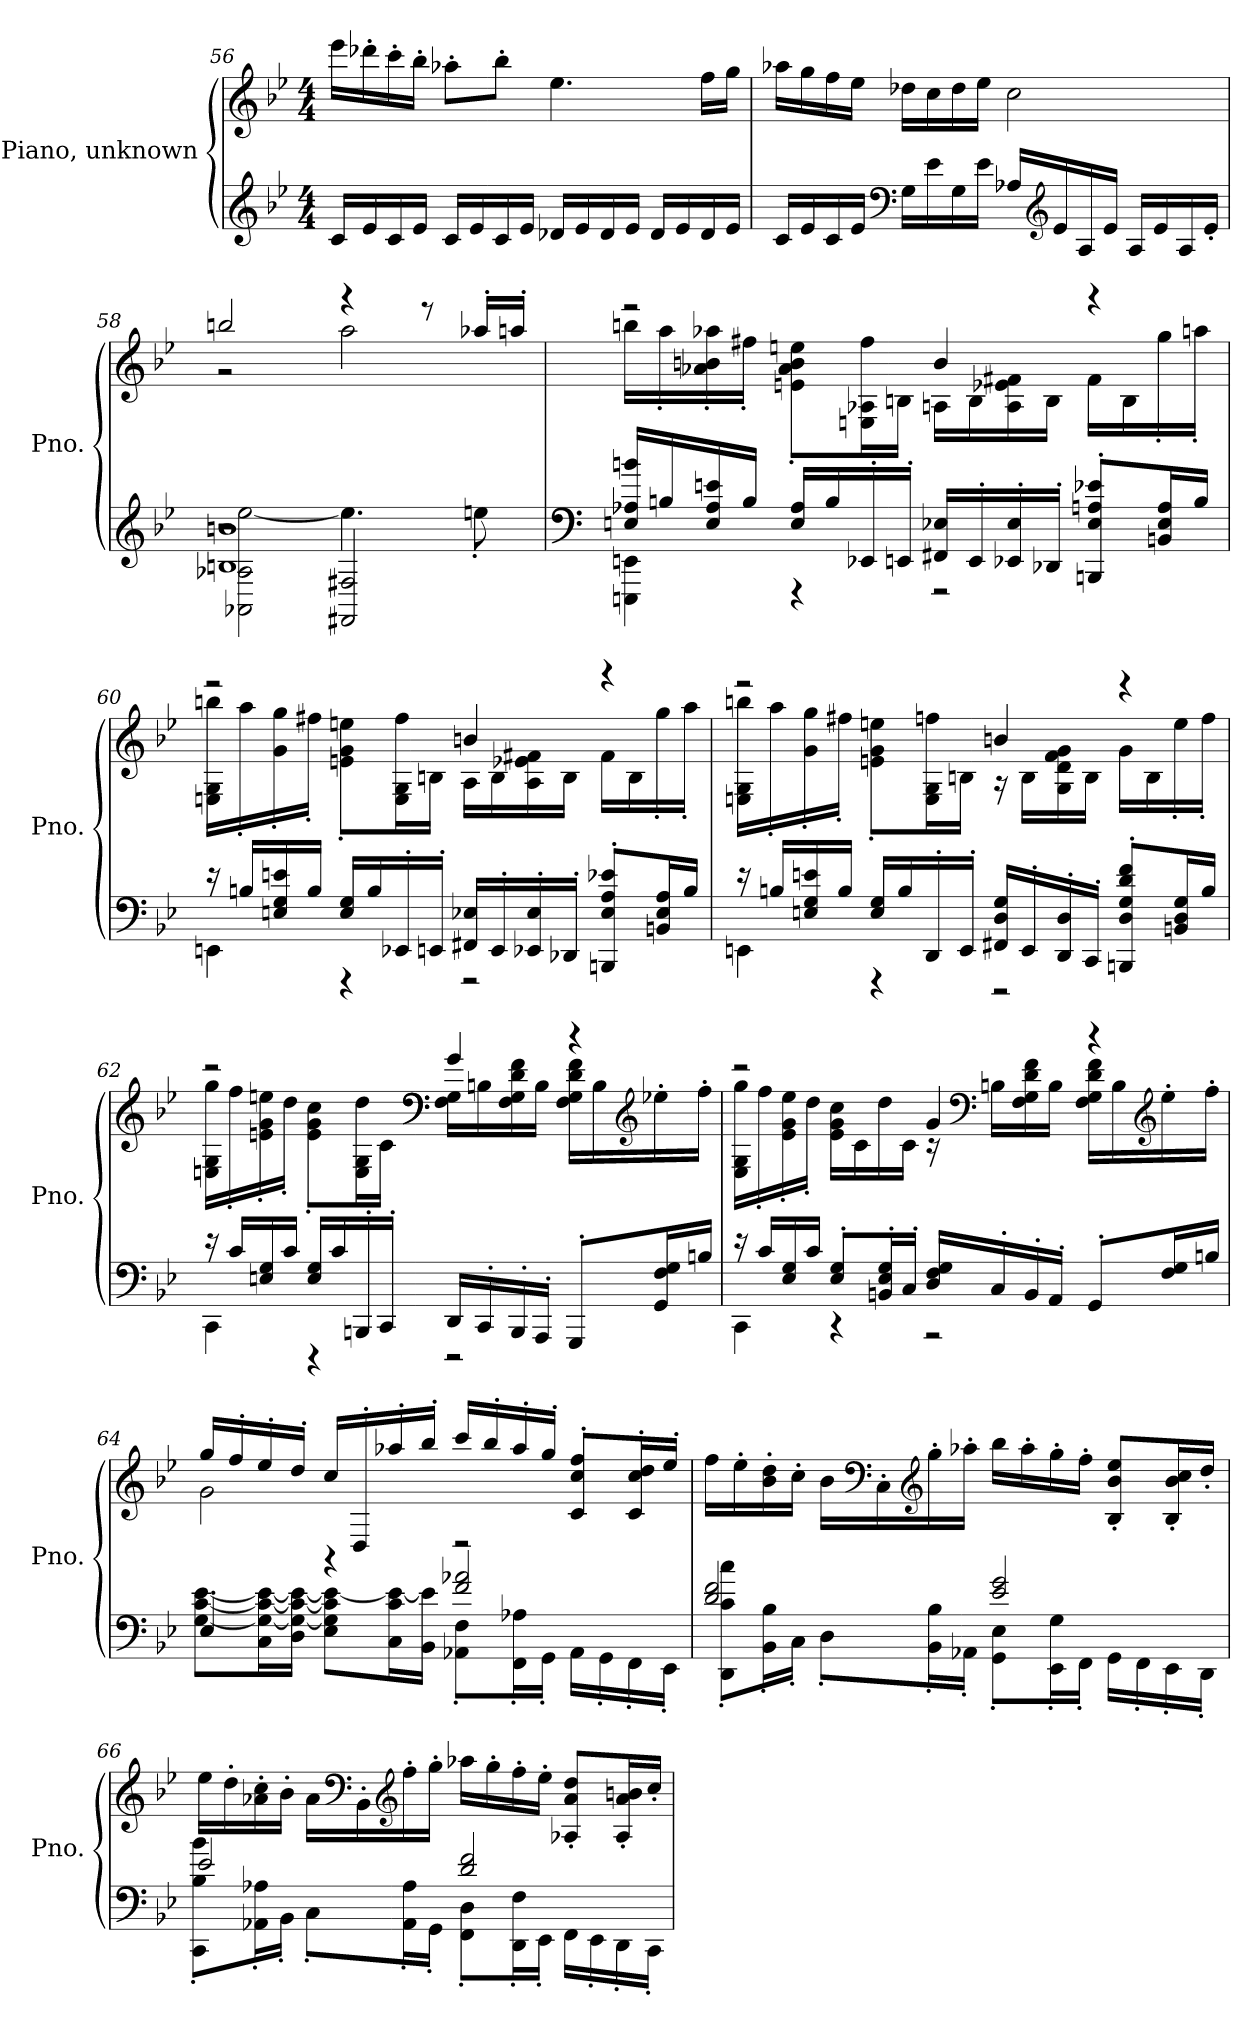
**kern	**kern
*part1	*part1
*staff2	*staff1
*I"Piano, unknown	*
*I'Pno.	*
!!LO:LB:g=z
*clefG2	*clefG2
*k[b-e-]	*k[b-e-]
*M4/4	*M4/4
=56	=56
16c/LL	16eee-\LL
16e-/	16ddd-X'\
16c/	16ccc'\
16e-/JJ	16bb-'\JJ
16c/LL	8aa-X'\L
16e-/	.
16c/	8bb-'\J
16e-/JJ	.
16d-X/LL	4.ee-\
16e-/	.
16d-/	.
16e-/JJ	.
16d-/LL	.
16e-/	.
16d-/	16ff\LL
16e-/JJ	16gg\JJ
=57	=57
16c/LL	16aa-X\LL
16e-/	16gg\
16c/	16ff\
16e-/JJ	16ee-\JJ
*clefF4	*
16G\LL	16dd-X\LL
16e-\	16cc\
16G\	16dd-\
16e-\JJ	16ee-\JJ
16A-X/LL	2cc\
*clefG2	*
16e-/	.
16A-/	.
16e-/JJ	.
16A-/LL	.
16e-/	.
16A-/	.
16e-'/JJ	.
!!LO:LB:g=z
=58	=58
*^	*^
*	*^	*	*
1Bn 1bn	2AA-X\ 2A-X\ [2ee-\	2r	2bbn/	2r
.	4.ee-\]	2FF#X/ 2F#X/	4r	2aa\
.	.	.	8r	.
.	8een'\	.	16aa-X'/LL	.
.	.	.	16aan'/JJ	.
*v	*v	*v	*	*
=59	=59	=59
*clefF4	*	*
*^	*	*
16En/ 16A-X/ 16bn/LL	4EEEn\ 4EEn\	2r	16bbn\LL
16Bn/	.	.	16aa'\
16E/ 16A-/ 16en/	.	.	16a-X\' 16bn\' 16aa-X\'
16B/JJ	.	.	16ff#X'\JJ
16E/ 16A-/LL	4r	.	8en\' 8a-\' 8b\' 8een\'L
16B/	.	.	.
16EE-X'/	.	.	16En\ 16A-X\ 16ff#\L
16EEn'/JJ	.	.	16Bn\JJ
16FF#X/ 16E-X/LL	2r	4b/	16An\LL
16EE'/	.	.	16B\
16EE-X/' 16E-/'	.	.	16A\ 16e-X\ 16f#X\
16DD-X'/JJ	.	.	16B\JJ
8BBBn/' 8E-/' 8An/' 8e-X/'L	.	4r	16f#\LL
.	.	.	16B\
16BBn/ 16E-/ 16A/L	.	.	16gg'\
16B/JJ	.	.	16aan'\JJ
!!LO:LB:g=z	!!
=60	=60	=60	=60
16r	4EEn\	2r	16En\ 16G\ 16bbn\LL
16Bn/LL	.	.	16aa'\
16En/ 16G/ 16en/	.	.	16g\' 16gg\'
16B/JJ	.	.	16ff#X'\JJ
16E/ 16G/LL	4r	.	8en\' 8g\' 8een\'L
16B/	.	.	.
16EE-X'/	.	.	16E\ 16G\ 16ff#\L
16EEn'/JJ	.	.	16Bn\JJ
16FF#X/ 16E-X/LL	2r	4bn/	16A\LL
16EE'/	.	.	16B\
16EE-X/' 16E-/'	.	.	16A\ 16e-X\ 16f#X\
16DD-X'/JJ	.	.	16B\JJ
8BBBn/' 8E-/' 8A/' 8e-X/'L	.	4r	16f#\LL
.	.	.	16B\
16BBn/ 16E-/ 16A/L	.	.	16gg'\
16B/JJ	.	.	16aa'\JJ
!!LO:LB:g=z	!!
=61	=61	=61	=61
16r	4EEn\	2r	16En\ 16G\ 16bbn\LL
16Bn/LL	.	.	16aa'\
16En/ 16G/ 16en/	.	.	16g\' 16gg\'
16B/JJ	.	.	16ff#X'\JJ
16E/ 16G/LL	4r	.	8en\' 8g\' 8een\'L
16B/	.	.	.
16DD'/	.	.	16E\ 16G\ 16ffn\L
16EE'/JJ	.	.	16Bn\JJ
16FF#X/ 16D/ 16G/LL	2r	4bn/	16r
16EE'/	.	.	16B\LL
16DD/' 16D/'	.	.	16G\ 16d\ 16f\ 16g\
16CC'/JJ	.	.	16B\JJ
8BBBn/' 8D/' 8G/' 8d/' 8f/'L	.	4r	16g\LL
.	.	.	16B\
16BBn/ 16D/ 16G/L	.	.	16ee'\
16B/JJ	.	.	16ff'\JJ
!!LO:PB:g=z	!!
=62	=62	=62	=62
16r	4CC\	2r	16En\ 16G\ 16gg\LL
16c/LL	.	.	16ff'\
16En/ 16G/	.	.	16en\' 16g\' 16een\'
16c/JJ	.	.	16dd'\JJ
16E/ 16G/LL	4r	.	8e\' 8g\' 8cc\'L
16c/	.	.	.
16BBBn'/	.	.	16E\ 16G\ 16dd\L
16CC'/JJ	.	.	16c\JJ
*	*	*clefF4	*
16DD/LL	2r	4g/	16F\ 16G\LL
16CC'/	.	.	16Bn\
16BBB'/	.	.	16F\ 16G\ 16d\ 16f\
16AAA'/JJ	.	.	16B\JJ
8GGG'/L	.	4r	16F\ 16G\ 16d\ 16f\LL
.	.	.	16B\
*	*	*clefG2	*
16GG/ 16F/ 16G/L	.	.	16ee-X'\
16Bn/JJ	.	.	16ff'\JJ
!!LO:LB:g=z	!!
=63	=63	=63	=63
16r	4CC\	2r	16E-\ 16G\ 16gg\LL
16c/LL	.	.	16ff'\
16E-/ 16G/	.	.	16e-\' 16g\' 16ee-\'
16c/JJ	.	.	16dd'\JJ
8E-/' 8G/'L	4r	.	16e-\ 16g\ 16cc\LL
.	.	.	16c\
16BBn/' 16E-/' 16G/'L	.	.	16dd\
16C'/JJ	.	.	16c\JJ
16D/ 16F/ 16G/LL	2r	4g/	16r
*	*	*clefF4	*
16C'/	.	.	16Bn\LL
16BB'/	.	.	16F\ 16G\ 16d\ 16f\
16AA'/JJ	.	.	16B\JJ
8GG'/L	.	4r	16F\ 16G\ 16d\ 16f\LL
.	.	.	16B\
*	*	*clefG2	*
16F/ 16G/L	.	.	16ee-'\
16Bn/JJ	.	.	16ff'\JJ
=64	=64	=64	=64
4E-'/	[8G\ [8c\ [8e-\L	16gg/LL	2g\
.	.	16ff'/	.
.	16C\ 16G\_ 16c\_ 16e-\_L	16ee-'/	.
.	16D\ 16G\_ 16c\_ 16e-\_JJ	16dd'/JJ	.
4r	8E-\ 8G\] 8c\] 8e-\_L	16cc/LL	.
.	.	16D'/	.
.	16C\ 16c\ 16e-\_L	16aa-X'/	.
.	16BB-\ 16e-\]JJ	16bb-'/JJ	.
2f/ 2a-X/	8AA-X\' 8F\'L	16ccc/LL	2r
.	.	16bb-'/	.
.	16FF\' 16A-X\'L	16aa-'/	.
.	16GG'\JJ	16gg'/JJ	.
.	16AA-\LL	8c/' 8cc/' 8ff/'L	.
.	16GG'\	.	.
.	16FF'\	16c/' 16cc/' 16dd/'L	.
.	16EE-'\JJ	16ee-'/JJ	.
*	*	*v	*v
!!LO:LB:g=z
=65	=65	=65
2d/ 2f/	8DD\' 8c\' 8cc\'L	16ff\LL
.	.	16ee-'\
.	16BB-\' 16B-\'L	16b-\' 16dd\'
.	16C'\JJ	16cc'\JJ
.	8D'\L	16b-\LL
*	*	*clefF4
.	.	16C'\
*	*	*clefG2
.	16BB-\' 16B-\'L	16gg'\
.	16AA-X'\JJ	16aa-X'\JJ
2e-/ 2g/	8GG\' 8E-\'L	16bb-\LL
.	.	16aa-'\
.	16EE-\' 16G\'L	16gg'\
.	16FF'\JJ	16ff'\JJ
.	16GG\LL	8B-/' 8b-/' 8ee-/'L
.	16FF'\	.
.	16EE-'\	16B-/' 16b-/' 16cc/'L
.	16DD'\JJ	16dd'/JJ
=66	=66	=66
2e-/	8CC\' 8B-\' 8b-\'L	16ee-\LL
.	.	16dd'\
.	16AA-X\' 16A-X\'L	16a-X\' 16cc\'
.	16BB-'\JJ	16b-'\JJ
.	8C'\L	16a-\LL
*	*	*clefF4
.	.	16BB-'\
*	*	*clefG2
.	16AA-\' 16A-\'L	16ff'\
.	16GG'\JJ	16gg'\JJ
2d/ 2f/	8FF\' 8D\'L	16aa-X\LL
.	.	16gg'\
.	16DD\' 16F\'L	16ff'\
.	16EE-'\JJ	16ee-'\JJ
.	16FF\LL	8A-X/' 8a-/' 8dd/'L
.	16EE-'\	.
.	16DD'\	16A-/' 16a-/' 16bn/'L
.	16CC'\JJ	16cc'/JJ
*v	*v	*
=	=
*-	*-
